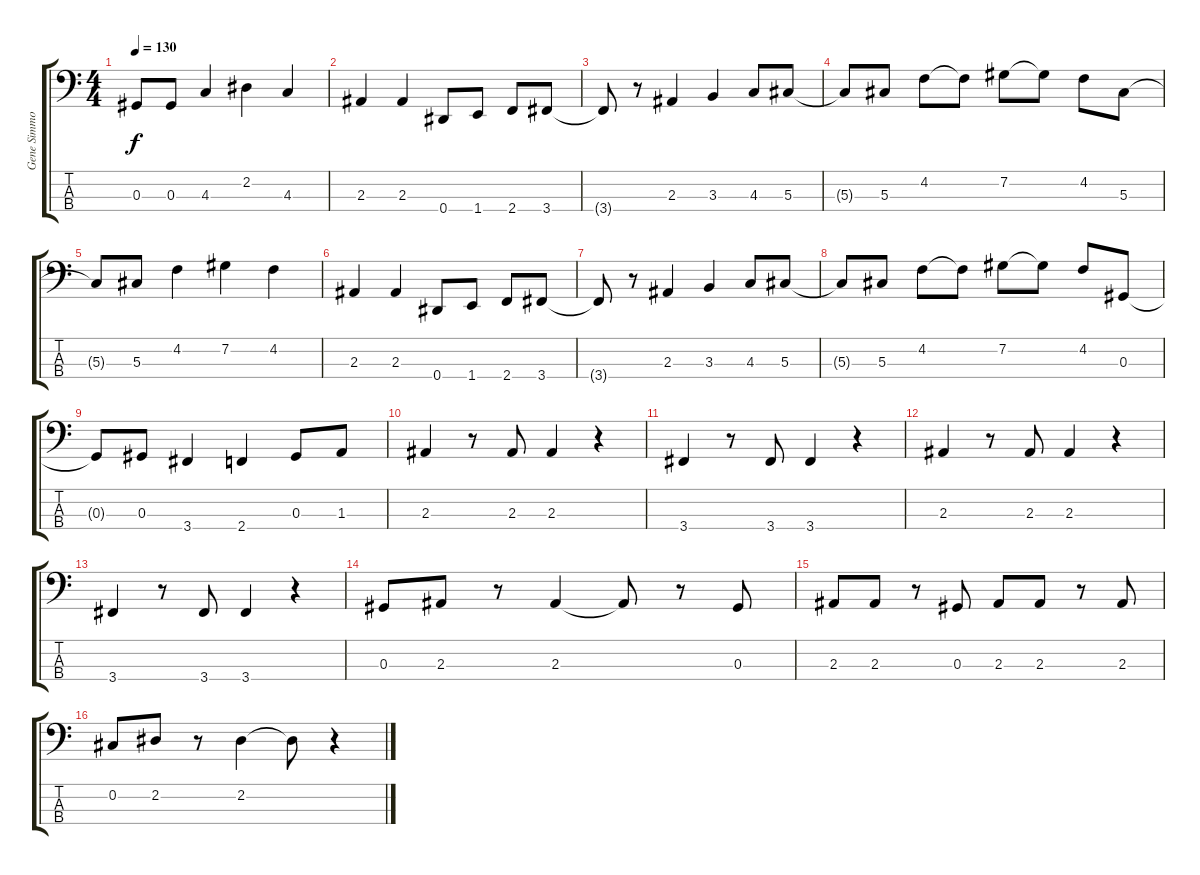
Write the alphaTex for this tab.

\track ("Gene Simmons" "Gene Simmo") {instrument electricbasspick}
\staff {score tabs}
\tuning (Gb2 Db2 Ab1 Eb1) {hide}
\ts (4 4)
\tempo 130
\clef f4
\ks c
0.3{t}.8{dy f} 0.3.8 4.3.4 2.2.4 4.3.4 |
2.3.4 2.3.4 0.4.8 1.4.8 2.4.8 3.4.8 |
3.4{t}.8 r.8 2.3.4 3.3.4 4.3.8 5.3.8 |
5.3{t}.8 5.3.8 4.2.8 4.2{t}.8 7.2.8 7.2{t}.8 4.2.8 5.3.8 |
5.3{t}.8 5.3.8 4.2.4 7.2.4 4.2.4 |
2.3.4 2.3.4 0.4.8 1.4.8 2.4.8 3.4.8 |
3.4{t}.8 r.8 2.3.4 3.3.4 4.3.8 5.3.8 |
5.3{t}.8 5.3.8 4.2.8 4.2{t}.8 7.2.8 7.2{t}.8 4.2.8 0.3.8 |
0.3{t}.8 0.3.8 3.4.4 2.4.4 0.3.8 1.3.8 |
2.3.4 r.8 2.3.8 2.3.4 r.4 |
3.4.4 r.8 3.4.8 3.4.4 r.4 |
2.3.4 r.8 2.3.8 2.3.4 r.4 |
3.4.4 r.8 3.4.8 3.4.4 r.4 |
0.3.8 2.3.8 r.8 2.3.4 2.3{t}.8 r.8 0.3.8 |
2.3.8 2.3.8 r.8 0.3.8 2.3.8 2.3.8 r.8 2.3.8 |
0.2.8 2.2.8 r.8 2.2.4 2.2{t}.8 r.4
